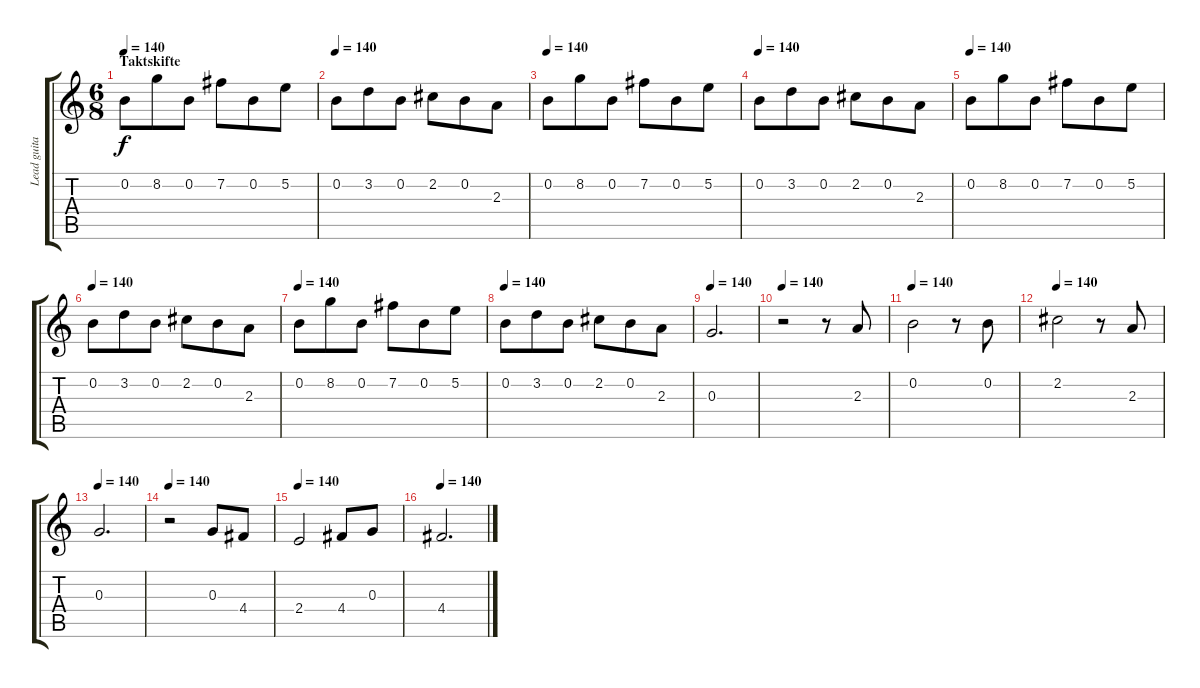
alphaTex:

\track ("Lead guitar" "Lead guita") {instrument distortionguitar}
\staff {score tabs}
\tuning (E4 B3 G3 D3 A2 E2) {hide}
\ts (6 8)
\section ("" "Taktskifte")
\tempo 140
\clef g2
\ks c
0.2.8{dy f} 8.2.8 0.2.8 7.2.8 0.2.8 5.2.8 |
\tempo 140
0.2.8 3.2.8 0.2.8 2.2.8 0.2.8 2.3.8 |
\tempo 140
0.2.8 8.2.8 0.2.8 7.2.8 0.2.8 5.2.8 |
\tempo 140
0.2.8 3.2.8 0.2.8 2.2.8 0.2.8 2.3.8 |
\tempo 140
0.2.8 8.2.8 0.2.8 7.2.8 0.2.8 5.2.8 |
\tempo 140
0.2.8 3.2.8 0.2.8 2.2.8 0.2.8 2.3.8 |
\tempo 140
0.2.8 8.2.8 0.2.8 7.2.8 0.2.8 5.2.8 |
\tempo 140
0.2.8 3.2.8 0.2.8 2.2.8 0.2.8 2.3.8 |
\tempo 140
0.3.2{d} |
\tempo 140
r.2 r.8 2.3.8 |
\tempo 140
0.2.2 r.8 0.2.8 |
\tempo 140
2.2.2 r.8 2.3.8 |
\tempo 140
0.3.2{d} |
\tempo 140
r.2 0.3.8 4.4.8 |
\tempo 140
2.4.2 4.4.8 0.3.8 |
\tempo 140
4.4.2{d}
